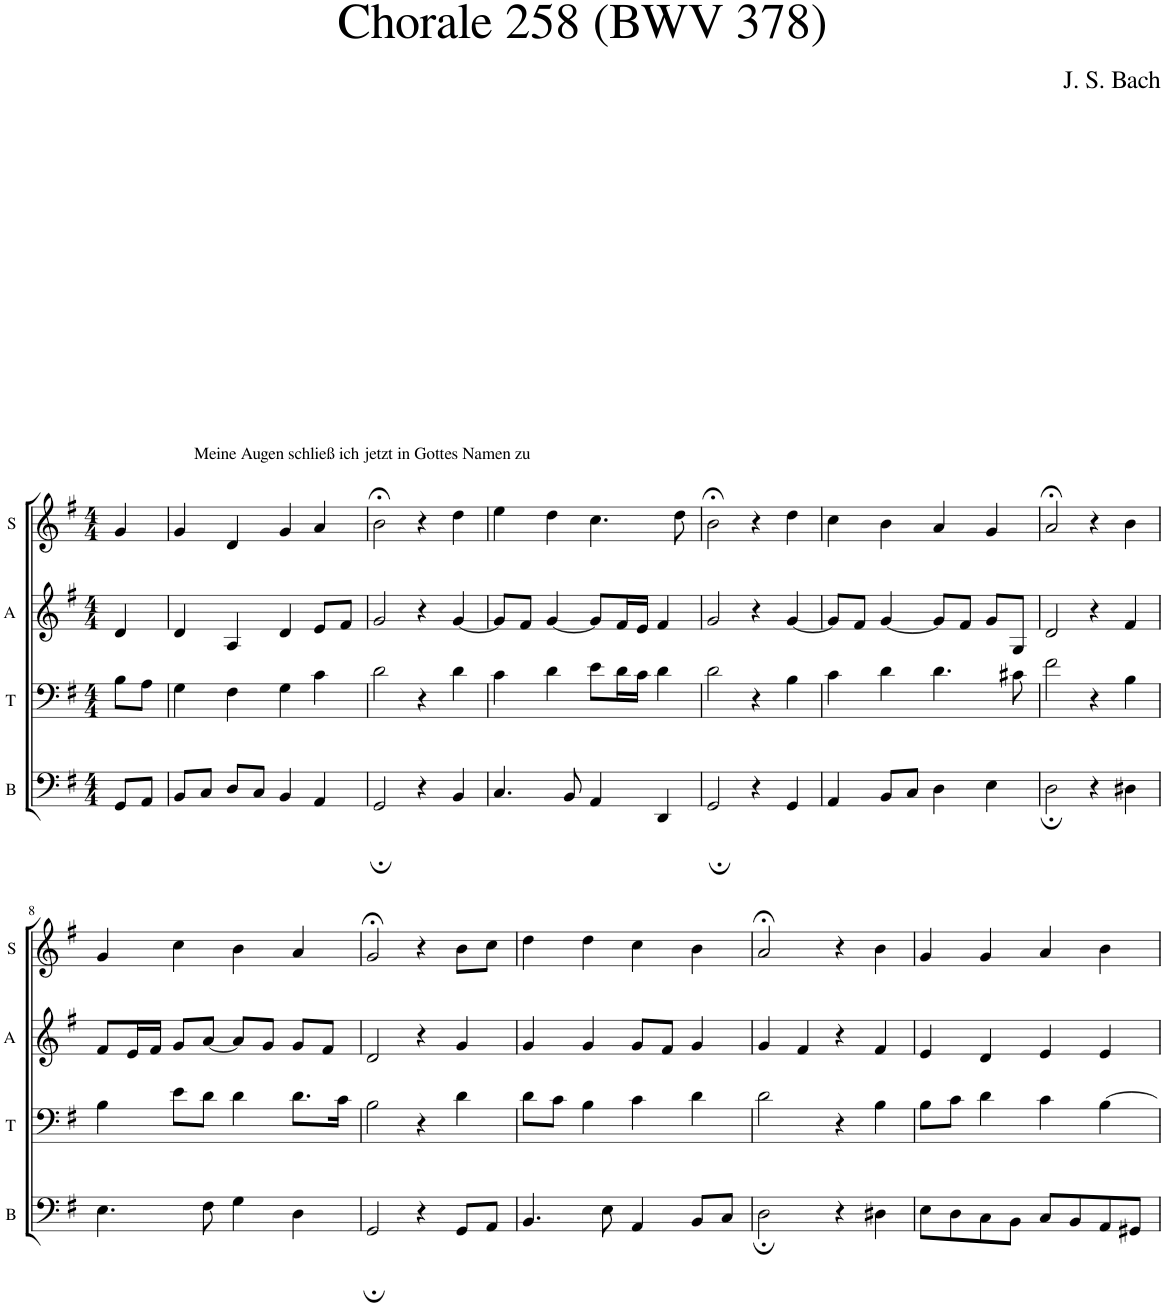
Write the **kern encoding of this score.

**kern	**kern	**kern	**kern
*part4	*part3	*part2	*part1
*staff4	*staff3	*staff2	*staff1
*I"B	*I"T	*I"A	*I"S
*I'B	*I'T	*I'A	*I'S
*clefF4	*clefF4	*clefG2	*clefG2
*k[f#]	*k[f#]	*k[f#]	*k[f#]
*M4/4	*M4/4	*M4/4	*M4/4
=1	=1	=1	=1
!	!	!	!LO:TX:a:t=Meine Augen schließ ich jetzt in Gottes Namen zu
8GG/L	8B\L	4d/	4g/
8AA/J	8A\J	.	.
=2	=2	=2	=2
8BB/L	4G\	4d/	4g/
8C/J	.	.	.
8D/L	4F#\	4A/	4d/
8C/J	.	.	.
4BB/	4G\	4d/	4g/
4AA/	4c\	8e/L	4a/
.	.	8f#/J	.
=3	=3	=3	=3
2GG;/	2d\	2g/	2b;<\
4r	4r	4r	4r
4BB/	4d\	[4g/	4dd\
=4	=4	=4	=4
4.C/	4c\	8g/L]	4ee\
.	.	8f#/J	.
.	4d\	[4g/	4dd\
8BB/	.	.	.
4AA/	8e\L	8g/L]	4.cc\
.	16d\L	16f#/L	.
.	16c\JJ	16e/JJ	.
4DD/	4d\	4f#/	.
.	.	.	8dd\
=5	=5	=5	=5
2GG;/	2d\	2g/	2b;<\
4r	4r	4r	4r
4GG/	4B\	[4g/	4dd\
=6	=6	=6	=6
4AA/	4c\	8g/L]	4cc\
.	.	8f#/J	.
8BB/L	4d\	[4g/	4b\
8C/J	.	.	.
4D\	4.d\	8g/L]	4a/
.	.	8f#/J	.
4E\	.	8g/L	4g/
.	8c#X\	8G/J	.
=7	=7	=7	=7
2D;\	2f#\	2d/	2a;</
4r	4r	4r	4r
4D#X\	4B\	4f#/	4b\
!!LO:LB:g=z
=8	=8	=8	=8
4.E\	4B\	8f#/L	4g/
.	.	16e/L	.
.	.	16f#/JJ	.
.	8e\L	8g/L	4cc\
8F#\	8d\J	[8a/J	.
4G\	4d\	8a/L]	4b\
.	.	8g/J	.
4D\	8.d\L	8g/L	4a/
.	.	8f#/J	.
.	16c\Jk	.	.
=9	=9	=9	=9
2GG;/	2B\	2d/	2g;</
4r	4r	4r	4r
8GG/L	4d\	4g/	8b\L
8AA/J	.	.	8cc\J
=10	=10	=10	=10
4.BB/	8d\L	4g/	4dd\
.	8c\J	.	.
.	4B\	4g/	4dd\
8E\	.	.	.
4AA/	4c\	8g/L	4cc\
.	.	8f#/J	.
8BB/L	4d\	4g/	4b\
8C/J	.	.	.
=11	=11	=11	=11
2D;\	2d\	4g/	2a;</
.	.	4f#/	.
4r	4r	4r	4r
4D#X\	4B\	4f#/	4b\
=12	=12	=12	=12
8E\L	8B\L	4e/	4g/
8D\	8c\J	.	.
8C\	4d\	4d/	4g/
8BB\J	.	.	.
8C/L	4c\	4e/	4a/
8BB/	.	.	.
8AA/	[4B\	4e/	4b\
8GG#X/J	.	.	.
=	=	=	=
*-	*-	*-	*-
